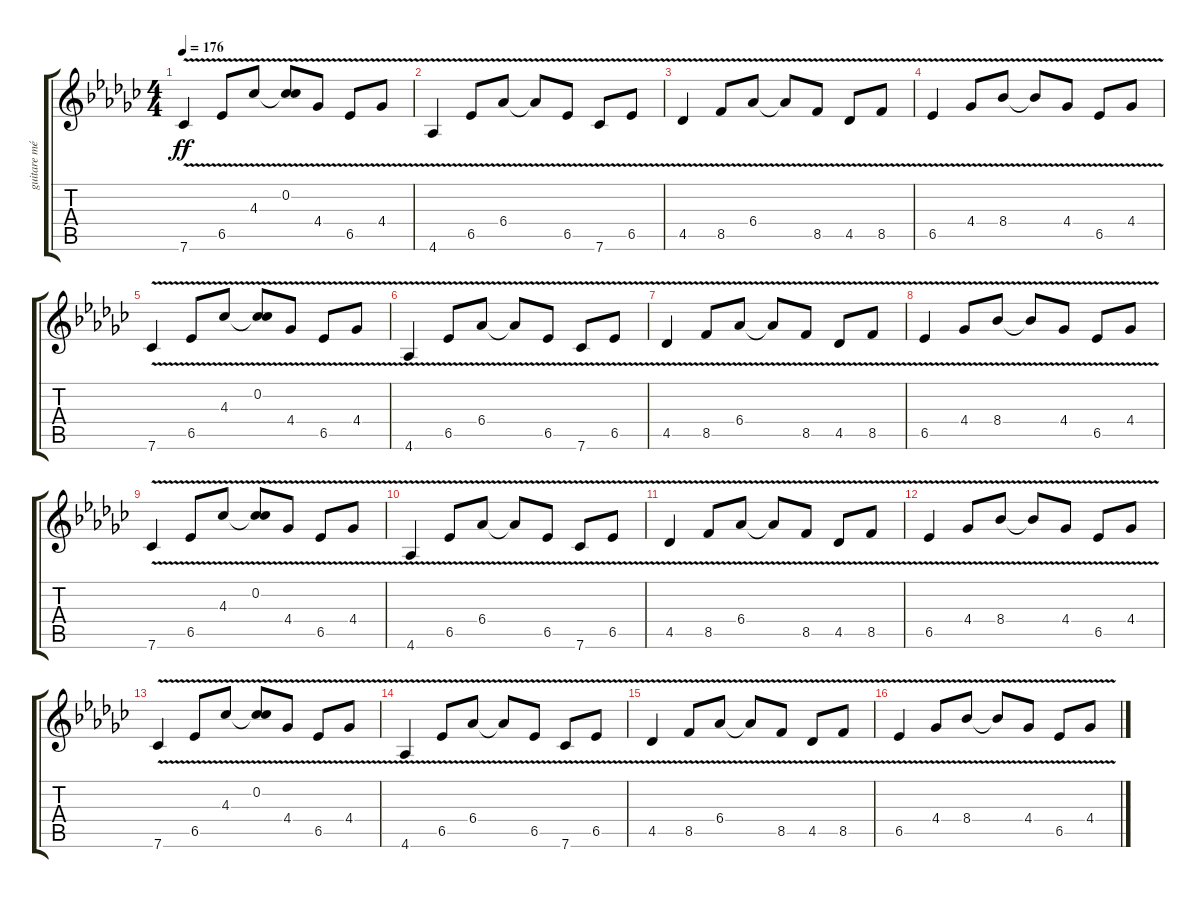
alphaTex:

\track ("guitare mélodique" "guitare mé") {instrument electricguitarjazz}
\staff {score tabs}
\tuning (E4 B3 G3 D3 A2 E2) {hide}
\ts (4 4)
\tempo 176
\clef g2
\ks gb
7.6{v}.4{dy ff} 6.5{v}.8 4.3{v}.8 (0.2 4.3{t}).8 4.4{v}.8 6.5{v}.8 4.4{v}.8 |
4.6{v}.4 6.5{v}.8 6.4{v}.8 6.4{t}.8 6.5{v}.8 7.6{v}.8 6.5{v}.8 |
4.5{v}.4 8.5{v}.8 6.4{v}.8 6.4{t}.8 8.5{v}.8 4.5{v}.8 8.5{v}.8 |
6.5{v}.4 4.4{v}.8 8.4{v}.8 8.4{t}.8 4.4{v}.8 6.5{v}.8 4.4{v}.8 |
7.6{v}.4 6.5{v}.8 4.3{v}.8 (0.2 4.3{t}).8 4.4{v}.8 6.5{v}.8 4.4{v}.8 |
4.6{v}.4 6.5{v}.8 6.4{v}.8 6.4{t}.8 6.5{v}.8 7.6{v}.8 6.5{v}.8 |
4.5{v}.4 8.5{v}.8 6.4{v}.8 6.4{t}.8 8.5{v}.8 4.5{v}.8 8.5{v}.8 |
6.5{v}.4 4.4{v}.8 8.4{v}.8 8.4{t}.8 4.4{v}.8 6.5{v}.8 4.4{v}.8 |
7.6{v}.4 6.5{v}.8 4.3{v}.8 (0.2 4.3{t}).8 4.4{v}.8 6.5{v}.8 4.4{v}.8 |
4.6{v}.4 6.5{v}.8 6.4{v}.8 6.4{t}.8 6.5{v}.8 7.6{v}.8 6.5{v}.8 |
4.5{v}.4 8.5{v}.8 6.4{v}.8 6.4{t}.8 8.5{v}.8 4.5{v}.8 8.5{v}.8 |
6.5{v}.4 4.4{v}.8 8.4{v}.8 8.4{t}.8 4.4{v}.8 6.5{v}.8 4.4{v}.8 |
7.6{v}.4 6.5{v}.8 4.3{v}.8 (0.2 4.3{t}).8 4.4{v}.8 6.5{v}.8 4.4{v}.8 |
4.6{v}.4 6.5{v}.8 6.4{v}.8 6.4{t}.8 6.5{v}.8 7.6{v}.8 6.5{v}.8 |
4.5{v}.4 8.5{v}.8 6.4{v}.8 6.4{t}.8 8.5{v}.8 4.5{v}.8 8.5{v}.8 |
6.5{v}.4 4.4{v}.8 8.4{v}.8 8.4{t}.8 4.4{v}.8 6.5{v}.8 4.4{v}.8
